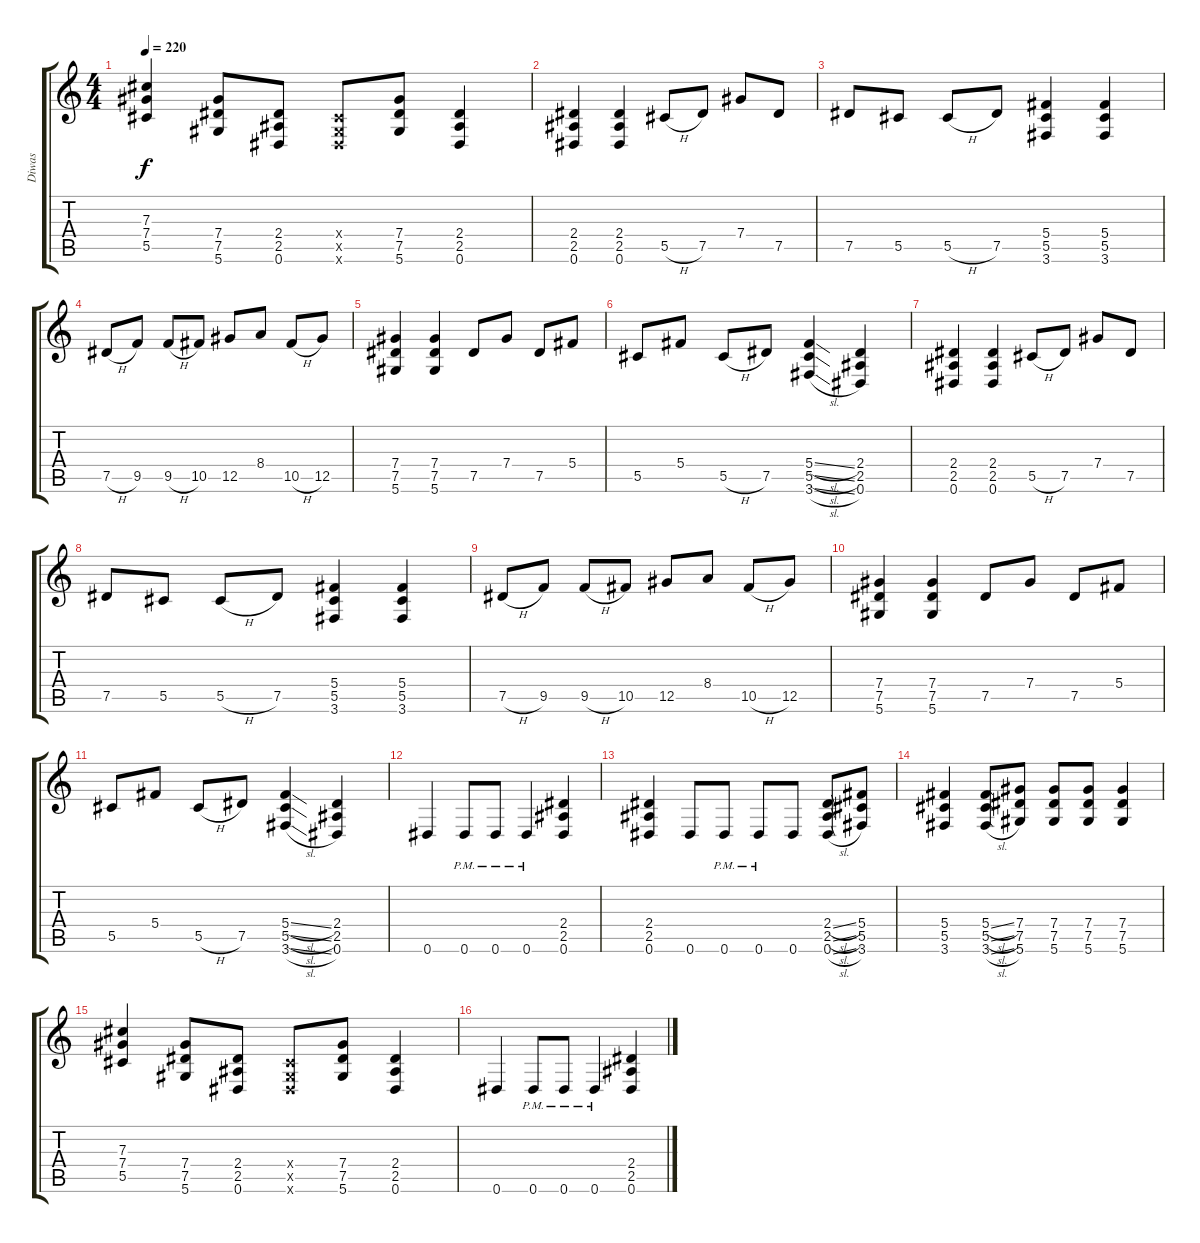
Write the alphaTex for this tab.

\track ("Diwas" "Diwas") {instrument overdrivenguitar}
\staff {score tabs}
\tuning (Eb4 Bb3 Gb3 Db3 Ab2 Eb2) {hide}
\ts (4 4)
\tempo 220
\clef g2
\ks c
(7.3 7.4 5.5).4{dy f} (7.4 7.5 5.6).8 (2.4 2.5 0.6).8 (0.4{x} 0.5{x} 0.6{x}).8 (7.4 7.5 5.6).8 (2.4 2.5 0.6).4 |
(2.4 2.5 0.6).4 (2.4 2.5 0.6).4 5.5{h}.8 7.5.8 7.4.8 7.5.8 |
7.5.8 5.5.8 5.5{h}.8 7.5.8 (5.4 5.5 3.6).4 (5.4 5.5 3.6).4 |
7.5{h}.8 9.5.8 9.5{h}.8 10.5.8 12.5.8 8.4.8 10.5{h}.8 12.5.8 |
(7.4 7.5 5.6).4 (7.4 7.5 5.6).4 7.5.8 7.4.8 7.5.8 5.4.8 |
5.5.8 5.4.8 5.5{h}.8 7.5.8 (5.4{sl} 5.5{sl} 3.6{sl}).4 (2.4 2.5 0.6).4 |
(2.4 2.5 0.6).4 (2.4 2.5 0.6).4 5.5{h}.8 7.5.8 7.4.8 7.5.8 |
7.5.8 5.5.8 5.5{h}.8 7.5.8 (5.4 5.5 3.6).4 (5.4 5.5 3.6).4 |
7.5{h}.8 9.5.8 9.5{h}.8 10.5.8 12.5.8 8.4.8 10.5{h}.8 12.5.8 |
(7.4 7.5 5.6).4 (7.4 7.5 5.6).4 7.5.8 7.4.8 7.5.8 5.4.8 |
5.5.8 5.4.8 5.5{h}.8 7.5.8 (5.4{sl} 5.5{sl} 3.6{sl}).4 (2.4 2.5 0.6).4 |
0.6.4 0.6{pm}.8 0.6{pm}.8 0.6{pm}.4 (2.4 2.5 0.6).4 |
(2.4 2.5 0.6).4 0.6.8 0.6{pm}.8 0.6{pm}.8 0.6.8 (2.4{sl} 2.5{sl} 0.6{sl}).8 (5.4 5.5 3.6).8 |
(5.4 5.5 3.6).4 (5.4{sl} 5.5{sl} 3.6{sl}).8 (7.4 7.5 5.6).8 (7.4 7.5 5.6).8 (7.4 7.5 5.6).8 (7.4 7.5 5.6).4 |
(7.3 7.4 5.5).4 (7.4 7.5 5.6).8 (2.4 2.5 0.6).8 (0.4{x} 0.5{x} 0.6{x}).8 (7.4 7.5 5.6).8 (2.4 2.5 0.6).4 |
0.6.4 0.6{pm}.8 0.6{pm}.8 0.6{pm}.4 (2.4 2.5 0.6).4
